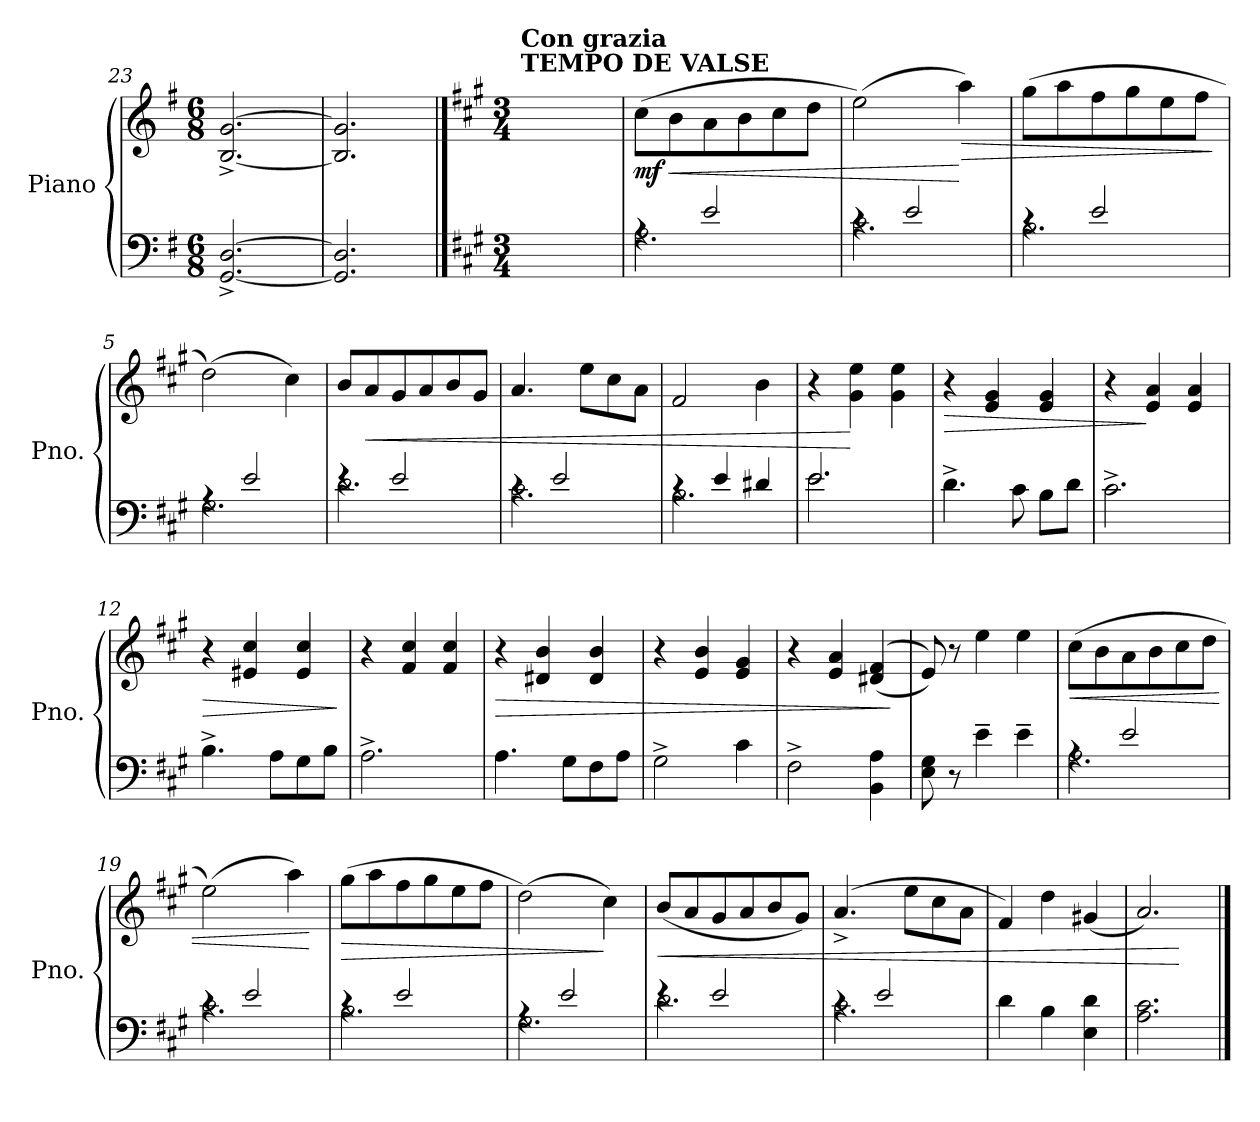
**kern	**kern	**dynam
*part1	*part1	*part1
*staff2	*staff1	*staff1/2
*I"Piano	*	*
*I'Pno.	*	*
*clefF4	*clefG2	*
*k[f#]	*k[f#]	*
*M6/8	*M6/8	*
=23	=23	=23
[2.GG/^ [2.D/^	[2.B/^ [2.g/^	.
=24	=24	=24
2.GG/] 2.D/]	2.B/] 2.g/]	.
!!LO:LB:g=z
==1	==1	==1
*k[f#c#g#]	*k[f#c#g#]	*
*M3/4	*M3/4	*
!	!LO:TX:a:B:t=TEMPO DE VALSE	!
!	!LO:TX:a:B:t=Con grazia	!
2.ryy	2.ryy	.
=2	=2	=2
*^	*	*
!	!	!	!LO:HP:b
!	!	!	!LO:DY:n=1:b
4rA	2.A<\	(>8cc#\L	< mf
.	.	8b\	.
2e/	.	8a\	.
.	.	8b\	.
.	.	8cc#\	.
.	.	8dd\J	.
=3	=3	=3	=3
4rc	2.c#\	(>2ee\)	.
2e/	.	.	.
!	!	!	!LO:HP:n=1:b
.	.	4aa\)	[ >
=4	=4	=4	=4
4rc	2.B<\	(>8gg#\L	.
.	.	8aa\	.
2e/	.	8ff#\	.
.	.	8gg#\	.
.	.	8ee\	.
.	.	8ff#\J	.
*v	*v	*	*
.	.	]
=5	=5	=5
*^	*	*
4rA	2.G#<\	(>2dd\)	.
2e/	.	.	.
.	.	4cc#\)	.
=6	=6	=6	=6
4re	2.d<\	8b/L	.
!	!	!	!LO:HP:b
.	.	8a/	<
2e/	.	8g#/	.
.	.	8a/	.
.	.	8b/	.
.	.	8g#/J	.
!!LO:LB:g=z
=7	=7	=7	=7
4rc	2.c#<\	4.a/	.
2e/	.	.	.
.	.	8ee\L	.
.	.	8cc#\	.
.	.	8a\J	.
=8	=8	=8	=8
4rc	2.B<\	2f#/	.
4e/	.	.	.
4d#X/	.	4b\	.
=9	=9	=9	=9
2.e/	2.e\	4r	.
.	.	4g#\ 4ee\	[
.	.	4g#\ 4ee\	.
*v	*v	*	*
=10	=10	=10
!	!	!LO:HP:b
4.d<^\	4r	>
.	4e/ 4g#/	.
8c#\	.	.
8B\L	4e/ 4g#/	.
8d\J	.	.
=11	=11	=11
2.c#<^\	4r	.
.	4e/ 4a/	]
.	4e/ 4a/	.
=12	=12	=12
!	!	!LO:HP:b
4.B<^\	4r	>
.	4e#X/ 4cc#/	.
8A\L	.	.
8G#\	4e#/ 4cc#/	.
8B\J	.	.
.	.	]
!!LO:PB:g=z
=13	=13	=13
2.A^\	4r	.
.	4f#/ 4cc#/	.
.	4f#/ 4cc#/	.
=14	=14	=14
!	!	!LO:HP:b
4.A<\	4r	>
.	4d#X/ 4b/	.
8G#\L	.	.
8F#\	4d#/ 4b/	.
8A\J	.	.
=15	=15	=15
2G#<^\	4r	.
.	4e/ 4b/	.
4c#<\	4e/ 4g#/	.
=16	=16	=16
2F#<^\	4r	.
.	4e/ 4a/	.
4BB\ 4A\	(<(>4d#X/ 4f#/	.
.	.	]
=17	=17	=17
8E\ 8G#\	8e/))	.
8r	8r	.
4e~\	4ee\	.
4e~\	4ee\	.
=18	=18	=18
*^	*	*
!	!	!	!LO:HP:b
4rA	2.A<\	(>8cc#\L	<
.	.	8b\	.
2e/	.	8a\	.
.	.	8b\	.
.	.	8cc#\	.
.	.	8dd\J	.
!!LO:LB:g=z
=19	=19	=19	=19
4rc	2.c#<\	(>2ee\)	.
2e/	.	.	.
.	.	4aa\)	.
*v	*v	*	*
.	.	[
=20	=20	=20
*^	*	*
!	!	!	!LO:HP:b
4rc	2.B<\	(>8gg#\L	>
.	.	8aa\	.
2e/	.	8ff#\	.
.	.	8gg#\	.
.	.	8ee\	.
.	.	8ff#\J	.
=21	=21	=21	=21
4rA	2.G#<\	(>2dd\)	.
2e/	.	.	.
.	.	4cc#\)	]
=22	=22	=22	=22
!	!	!	!LO:HP:b
4re	2.d<\	(<8b/L	<
.	.	8a/	.
2e/	.	8g#/	.
.	.	8a/	.
.	.	8b/	.
.	.	8g#/J)	.
=23	=23	=23	=23
4rc	2.c#<\	(>4.a^/	.
2e/	.	.	.
.	.	8ee\L	.
.	.	8cc#\	.
.	.	8a\J	.
*v	*v	*	*
=24	=24	=24
4d<\	4f#/)	.
4B<\	4dd\	.
4E\< 4d\<	(<4g#X/	.
=25	=25	=25
2.A\< 2.c#\<	2.a/)	.
.	.	[
==	==	==
*-	*-	*-
